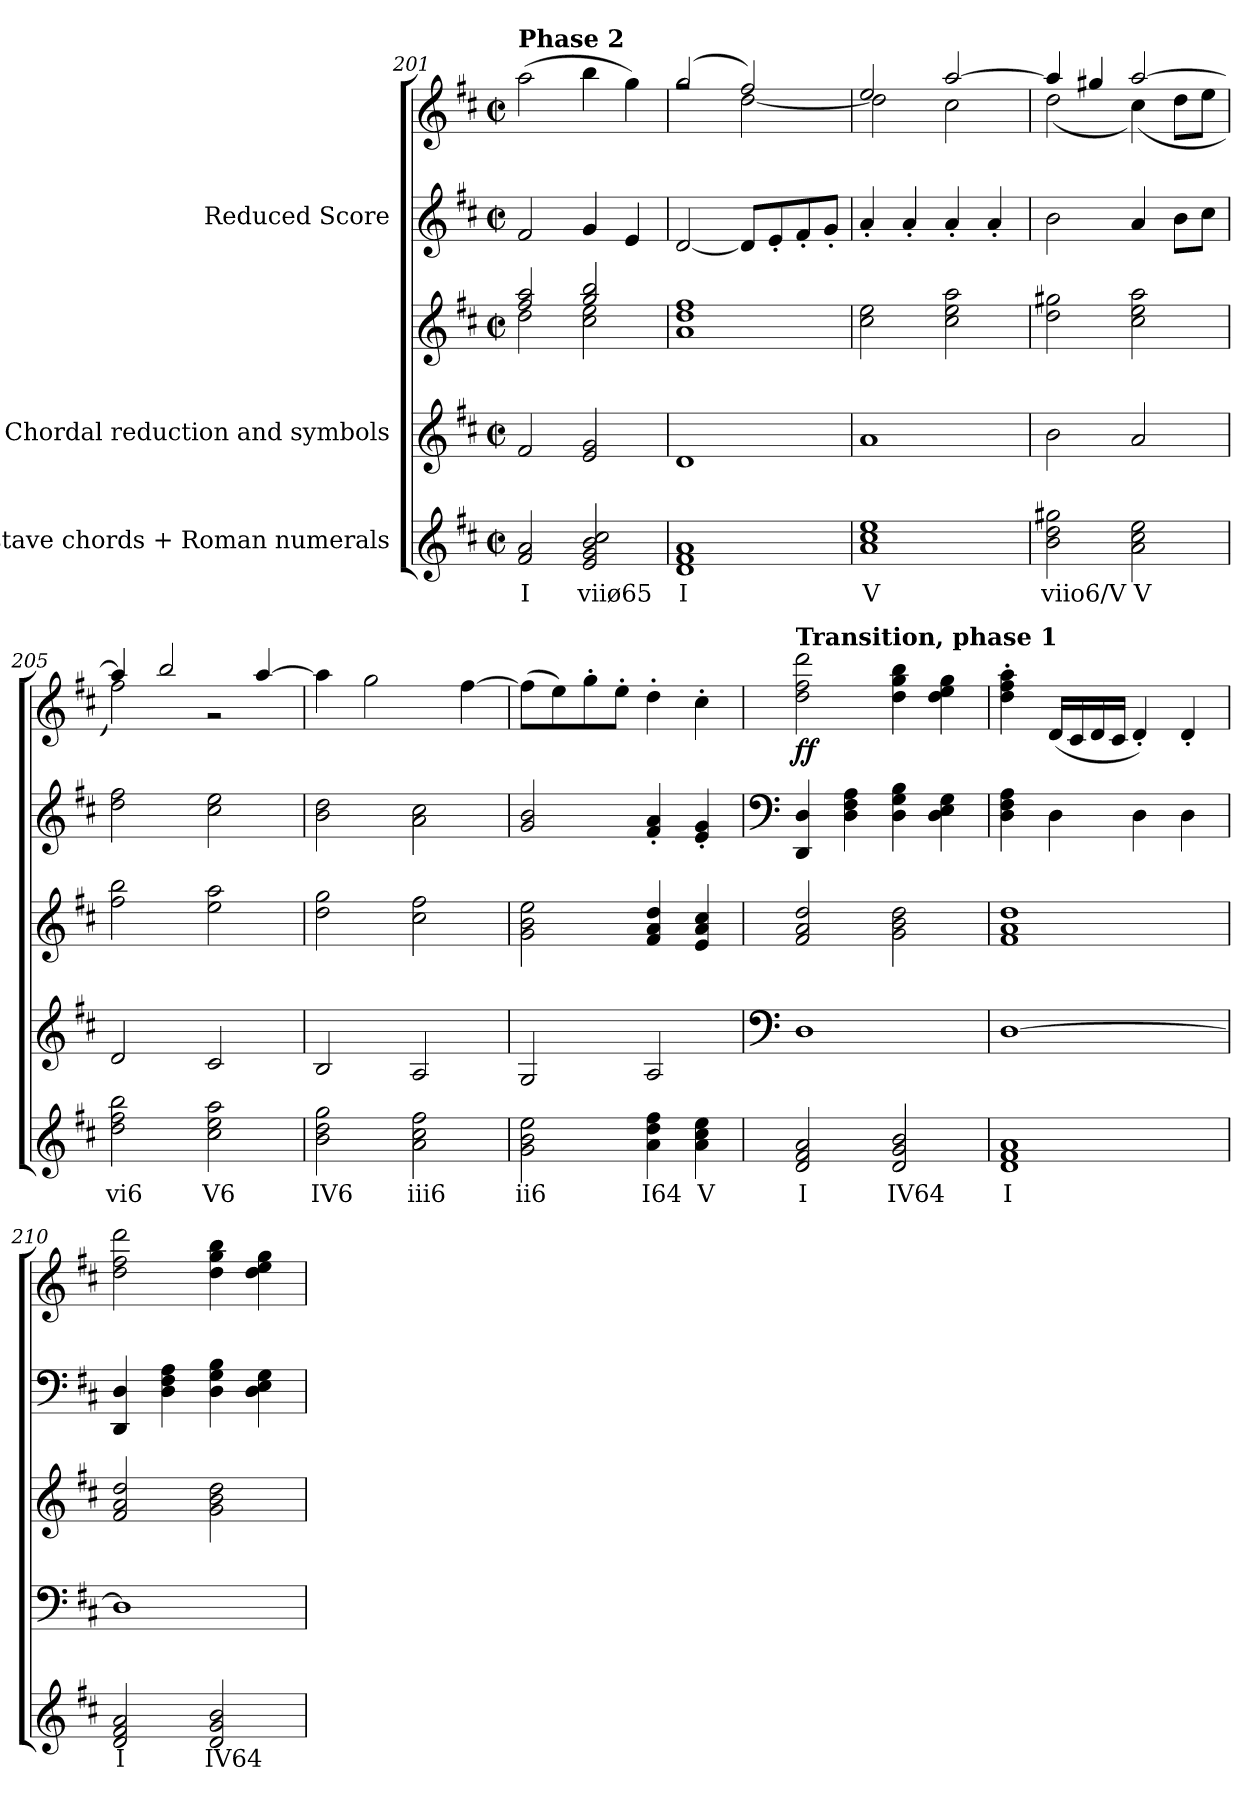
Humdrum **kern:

**kern	**text	**kern	**kern	**kern	**kern	**dynam
*part3	*part3	*part2	*part2	*part1	*part1	*part1
*staff5	*staff5	*staff4	*staff3	*staff2	*staff1	*staff1/2
*I"One-stave chords + Roman numerals	*	*I"Chordal reduction and symbols	*	*I"Reduced Score	*	*
!!LO:LB:g=z
*clefG2	*	*clefG2	*clefG2	*clefG2	*clefG2	*
*k[f#c#]	*	*k[f#c#]	*k[f#c#]	*k[f#c#]	*k[f#c#]	*
*	*	*D:	*D:	*D:	*D:	*
*M2/2	*	*M2/2	*M2/2	*M2/2	*M2/2	*
*met(c|)	*	*met(c|)	*met(c|)	*met(c|)	*met(c|)	*
=201	=201	=201	=201	=201	=201	=201
!	!	!	!	!	!LO:TX:a:B:t=Phase 2	!
!	!LO:LY:b	!	!	!	!	!
*	*	*	*^	*	*	*
2f#/ 2a/	I	2f#/	2ff#/ 2aa/	2dd\	2f#/	(>2aa\	.
!	!LO:LY:b	!	!	!	!	!	!
2e/ 2g/ 2b/ 2cc#/	viiø65	2e/ 2g/	2gg/ 2bb/	2cc#\ 2ee\	4g/	4bb\	.
.	.	.	.	.	4e/	4gg\)	.
*	*	*	*v	*v	*	*	*
=202	=202	=202	=202	=202	=202	=202
!	!LO:LY:b	!	!	!	!	!
*	*	*	*	*	*^	*
1d 1f# 1a	I	1d	1a 1dd 1ff#	[2d/	(>2gg/	2rff	.
.	.	.	.	8d/L]	2ff#/)	[2dd\	.
.	.	.	.	8e'/	.	.	.
.	.	.	.	8f#'/	.	.	.
.	.	.	.	8g'/J	.	.	.
=203	=203	=203	=203	=203	=203	=203	=203
!	!LO:LY:b	!	!	!	!	!	!
1a 1cc# 1ee	V	1a	2cc#\ 2ee\	4a'/	2ee/	2dd\]	.
.	.	.	.	4a'/	.	.	.
.	.	.	2cc#\ 2ee\ 2aa\	4a'/	[2aa/	2cc#\	.
.	.	.	.	4a'/	.	.	.
=204	=204	=204	=204	=204	=204	=204	=204
!	!LO:LY:b	!	!	!	!	!	!
2b\ 2dd\ 2gg#X\	viio6/V	2b\	2dd\ 2gg#X\	2b\	4aa/]	(<2dd\	.
.	.	.	.	.	4gg#X/	.	.
!	!LO:LY:b	!	!	!	!	!	!
2a\ 2cc#\ 2ee\	V	2a/	2cc#\ 2ee\ 2aa\	4a/	[2aa/	(<4cc#\)	.
.	.	.	.	8b\L	.	8dd\L	.
.	.	.	.	8cc#\J	.	8ee\J	.
!!LO:PB:g=z	!!
=205	=205	=205	=205	=205	=205	=205	=205
!	!LO:LY:b	!	!	!	!	!	!
2dd\ 2ff#\ 2bb\	vi6	2d/	2ff#\ 2bb\	2dd\ 2ff#\	4aa/]	2ff#\)	.
.	.	.	.	.	2bb/	.	.
!	!LO:LY:b	!	!	!	!	!	!
2cc#\ 2ee\ 2aa\	V6	2c#/	2ee\ 2aa\	2cc#\ 2ee\	.	2r	.
.	.	.	.	.	[4aa/	.	.
*	*	*	*	*	*v	*v	*
=206	=206	=206	=206	=206	=206	=206
!	!LO:LY:b	!	!	!	!	!
2b\ 2dd\ 2gg\	IV6	2B/	2dd\ 2gg\	2b\ 2dd\	4aa\]	.
.	.	.	.	.	2gg\	.
!	!LO:LY:b	!	!	!	!	!
2a\ 2cc#\ 2ff#\	iii6	2A/	2cc#\ 2ff#\	2a\ 2cc#\	.	.
.	.	.	.	.	[4ff#\	.
=207	=207	=207	=207	=207	=207	=207
!	!LO:LY:b	!	!	!	!	!
2g\ 2b\ 2ee\	ii6	2G/	2g\ 2b\ 2ee\	2g/ 2b/	(>8ff#\L]	.
.	.	.	.	.	8ee\)	.
.	.	.	.	.	8gg'\	.
.	.	.	.	.	8ee'\J	.
!	!LO:LY:b	!	!	!	!	!
4a\ 4dd\ 4ff#\	I64	2A/	4f#/ 4a/ 4dd/	4f#/' 4a/'	4dd'\	.
!	!LO:LY:b	!	!	!	!	!
4a\ 4cc#\ 4ee\	V	.	4e/ 4a/ 4cc#/	4e/' 4g/'	4cc#'\	.
!!LO:LB:g=z
=208	=208	=208	=208	=208	=208	=208
*	*	*clefF4	*	*clefF4	*	*
!	!	!	!	!	!LO:TX:a:B:t=Transition, phase 1	!
!	!LO:LY:b	!	!	!	!	!LO:DY:b
2d/ 2f#/ 2a/	I	1D	2f#/ 2a/ 2dd/	4DD/ 4D/	2dd\ 2ff#\ 2ddd\	ff
.	.	.	.	4D\ 4F#\ 4A\	.	.
!	!LO:LY:b	!	!	!	!	!
2d/ 2g/ 2b/	IV64	.	2g\ 2b\ 2dd\	4D\ 4G\ 4B\	4dd\ 4gg\ 4bb\	.
.	.	.	.	4D\ 4E\ 4G\	4dd\ 4ee\ 4gg\	.
=209	=209	=209	=209	=209	=209	=209
!	!LO:LY:b	!	!	!	!	!
1d 1f# 1a	I	[1D	1f# 1a 1dd	4D\ 4F#\ 4A\	4dd\' 4ff#\' 4aa\'	.
.	.	.	.	4D\	(<16d/LL	.
.	.	.	.	.	16c#/	.
.	.	.	.	.	16d/	.
.	.	.	.	.	16c#/JJ	.
.	.	.	.	4D\	4d'/)	.
.	.	.	.	4D\	4d'/	.
=210	=210	=210	=210	=210	=210	=210
!	!LO:LY:b	!	!	!	!	!
2d/ 2f#/ 2a/	I	1D]	2f#/ 2a/ 2dd/	4DD/ 4D/	2dd\ 2ff#\ 2ddd\	.
.	.	.	.	4D\ 4F#\ 4A\	.	.
!	!LO:LY:b	!	!	!	!	!
2d/ 2g/ 2b/	IV64	.	2g\ 2b\ 2dd\	4D\ 4G\ 4B\	4dd\ 4gg\ 4bb\	.
.	.	.	.	4D\ 4E\ 4G\	4dd\ 4ee\ 4gg\	.
=	=	=	=	=	=	=
*-	*-	*-	*-	*-	*-	*-
